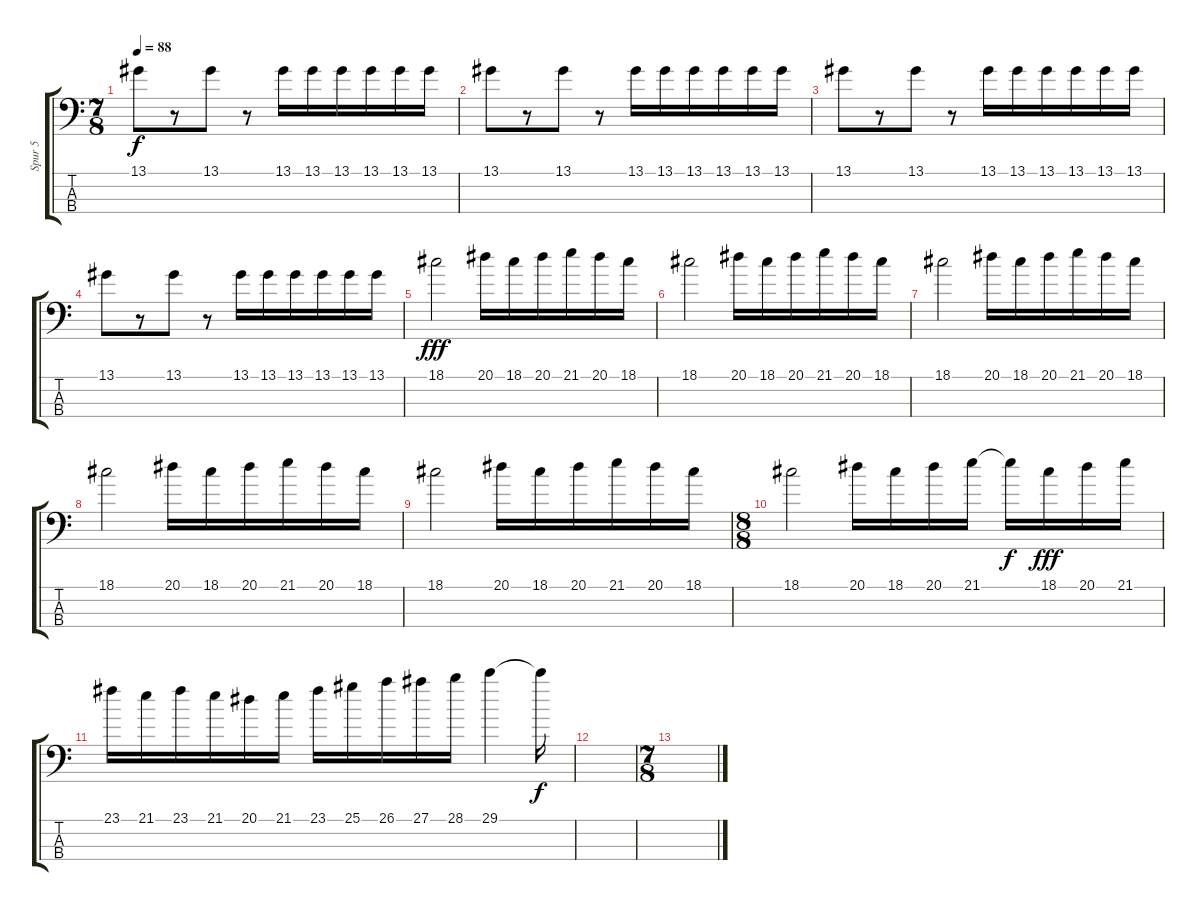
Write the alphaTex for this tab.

\track ("Spur 5" "Spur 5") {instrument contrabass}
\staff {score tabs}
\tuning (G2 D2 A1 E1) {hide}
\ts (7 8)
\tempo 88
\clef f4
\ks c
13.1.8{dy f} r.8 13.1.8 r.8 13.1.16 13.1.16 13.1.16 13.1.16 13.1.16 13.1.16 |
13.1.8 r.8 13.1.8 r.8 13.1.16 13.1.16 13.1.16 13.1.16 13.1.16 13.1.16 |
13.1.8 r.8 13.1.8 r.8 13.1.16 13.1.16 13.1.16 13.1.16 13.1.16 13.1.16 |
13.1.8 r.8 13.1.8 r.8 13.1.16 13.1.16 13.1.16 13.1.16 13.1.16 13.1.16 |
18.1.2{dy fff} 20.1.16 18.1.16 20.1.16 21.1.16 20.1.16 18.1.16 |
18.1.2 20.1.16 18.1.16 20.1.16 21.1.16 20.1.16 18.1.16 |
18.1.2 20.1.16 18.1.16 20.1.16 21.1.16 20.1.16 18.1.16 |
18.1.2 20.1.16 18.1.16 20.1.16 21.1.16 20.1.16 18.1.16 |
18.1.2 20.1.16 18.1.16 20.1.16 21.1.16 20.1.16 18.1.16 |
\ts (8 8)
18.1.2 20.1.16 18.1.16 20.1.16 21.1.16 21.1{t}.16{dy f} 18.1.16{dy fff} 20.1.16 21.1.16 |
23.1.16 21.1.16 23.1.16 21.1.16 20.1.16 21.1.16 23.1.16 25.1.16 26.1.16 27.1.16 28.1.16 29.1.4 29.1{t}.16{dy f} |
|
\ts (7 8)
